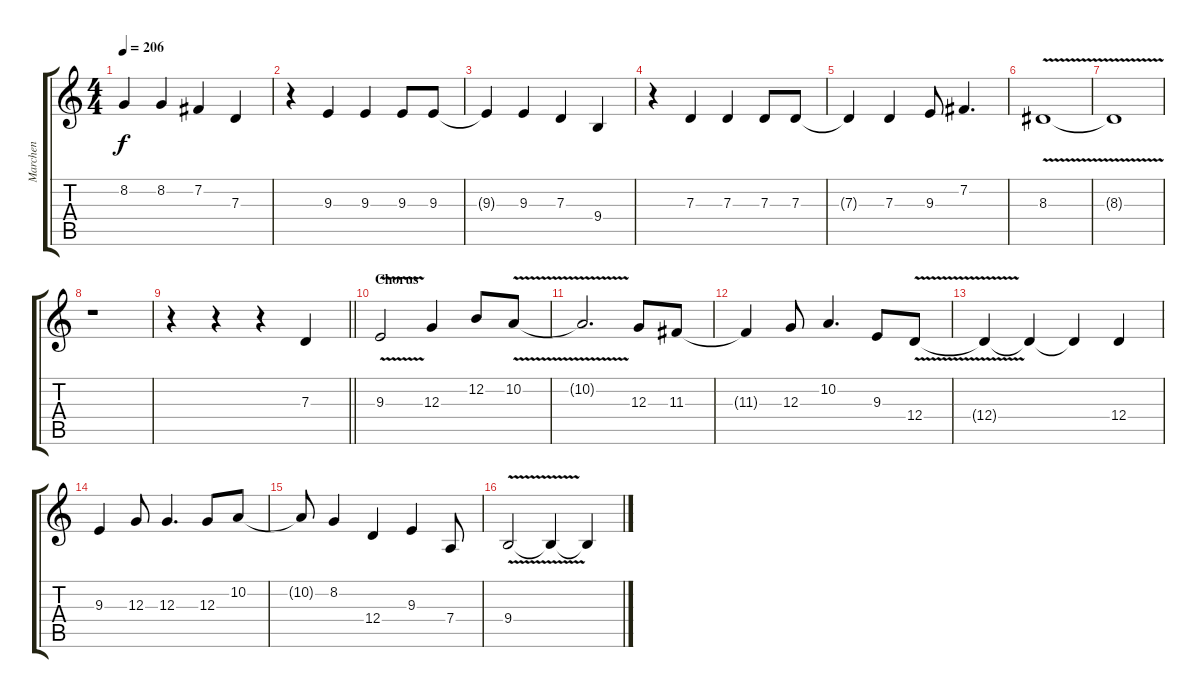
\track ("Marchen" "Marchen") {instrument bassoon}
\staff {score tabs}
\tuning (E4 B3 G3 D3 A2 E2) {hide}
\ts (4 4)
\tempo 206
\clef g2
\ks c
8.2{t}.4{dy f} 8.2.4 7.2.4 7.3.4 |
r.4 9.3.4 9.3.4 9.3.8 9.3.8 |
9.3{t}.4 9.3.4 7.3.4 9.4.4 |
r.4 7.3.4 7.3.4 7.3.8 7.3.8 |
7.3{t}.4 7.3.4 9.3.8 7.2.4{d} |
8.3{v}.1 |
8.3{t}.1 |
r.1 |
\barLineRight lightlight
r.4 r.4 r.4 7.3.4 |
\section ("" "Chorus")
9.3{v}.2 12.3.4 12.2.8 10.2{v}.8 |
10.2{t}.2{d} 12.3.8 11.3.8 |
11.3{t}.4 12.3.8 10.2.4{d} 9.3.8 12.4{v}.8 |
12.4{t}.4 12.4{t}.4 12.4{t}.4 12.4.4 |
9.3.4 12.3.8 12.3.4{d} 12.3.8 10.2.8 |
10.2{t}.8 8.2.4 12.4.4 9.3.4 7.4.8 |
9.4{v}.2 9.4{t}.4 9.4{t}.4
